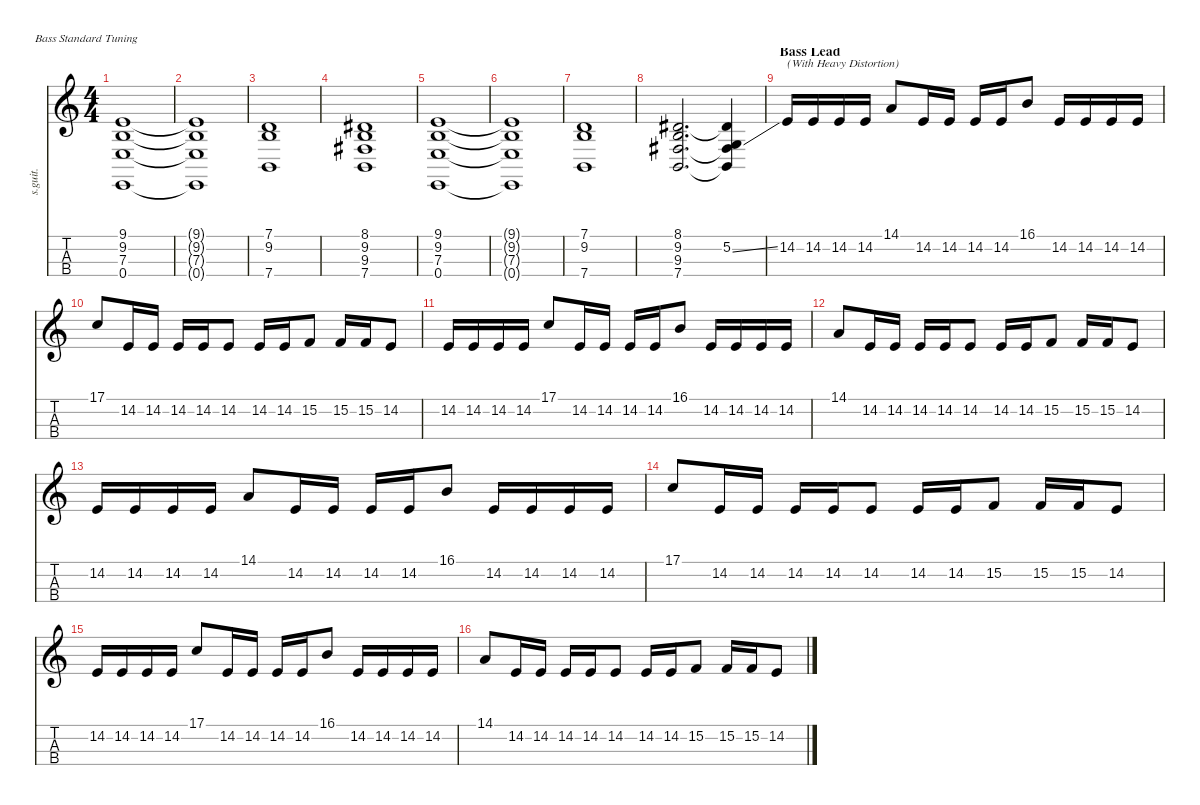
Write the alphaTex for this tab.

\defaultSystemsLayout 4
\hideDynamics
\bracketExtendMode nobrackets
\track ("Bass Distortion Effect I" "s.guit.") {instrument distortionguitar}
\staff {score tabs}
\tuning (G2 D2 A1 E1)
\ts (4 4)
\tempo (130 hide)
\clef g2
\ks c
(9.1 9.2 7.3 0.4).1{lyrics (0 "") lyrics (1 "") lyrics (2 "") lyrics (3 "") lyrics (4 "") dy f} |
(9.1{t} 9.2{t} 7.3{t} 0.4{t}).1{lyrics (0 "") lyrics (1 "") lyrics (2 "") lyrics (3 "") lyrics (4 "")} |
(7.1 9.2 7.4).1{lyrics (0 "") lyrics (1 "") lyrics (2 "") lyrics (3 "") lyrics (4 "")} |
(8.1{acc #} 9.2 9.3{acc #} 7.4).1{lyrics (0 "") lyrics (1 "") lyrics (2 "") lyrics (3 "") lyrics (4 "")} |
(9.1 9.2 7.3 0.4).1{lyrics (0 "") lyrics (1 "") lyrics (2 "") lyrics (3 "") lyrics (4 "")} |
(9.1{t} 9.2{t} 7.3{t} 0.4{t}).1{lyrics (0 "") lyrics (1 "") lyrics (2 "") lyrics (3 "") lyrics (4 "")} |
(7.1 9.2 7.4).1{lyrics (0 "") lyrics (1 "") lyrics (2 "") lyrics (3 "") lyrics (4 "")} |
(8.1{acc #} 9.2 9.3{acc #} 7.4).2{d lyrics (0 "") lyrics (1 "") lyrics (2 "") lyrics (3 "") lyrics (4 "")} (8.1{t acc #} 5.2{ss} 9.3{t acc #} 7.4{t}).4{lyrics (0 "") lyrics (1 "") lyrics (2 "") lyrics (3 "") lyrics (4 "")} |
\section ("" "Bass Lead")
14.2.16{txt "(With Heavy Distortion)" lyrics (0 "") lyrics (1 "") lyrics (2 "") lyrics (3 "") lyrics (4 "")} 14.2.16{lyrics (0 "") lyrics (1 "") lyrics (2 "") lyrics (3 "") lyrics (4 "")} 14.2.16{lyrics (0 "") lyrics (1 "") lyrics (2 "") lyrics (3 "") lyrics (4 "")} 14.2.16{lyrics (0 "") lyrics (1 "") lyrics (2 "") lyrics (3 "") lyrics (4 "")} 14.1.8{lyrics (0 "") lyrics (1 "") lyrics (2 "") lyrics (3 "") lyrics (4 "")} 14.2.16{lyrics (0 "") lyrics (1 "") lyrics (2 "") lyrics (3 "") lyrics (4 "")} 14.2.16{lyrics (0 "") lyrics (1 "") lyrics (2 "") lyrics (3 "") lyrics (4 "")} 14.2.16{lyrics (0 "") lyrics (1 "") lyrics (2 "") lyrics (3 "") lyrics (4 "")} 14.2.16{lyrics (0 "") lyrics (1 "") lyrics (2 "") lyrics (3 "") lyrics (4 "")} 16.1.8{lyrics (0 "") lyrics (1 "") lyrics (2 "") lyrics (3 "") lyrics (4 "")} 14.2.16{lyrics (0 "") lyrics (1 "") lyrics (2 "") lyrics (3 "") lyrics (4 "")} 14.2.16{lyrics (0 "") lyrics (1 "") lyrics (2 "") lyrics (3 "") lyrics (4 "")} 14.2.16{lyrics (0 "") lyrics (1 "") lyrics (2 "") lyrics (3 "") lyrics (4 "")} 14.2.16{lyrics (0 "") lyrics (1 "") lyrics (2 "") lyrics (3 "") lyrics (4 "")} |
17.1.8{lyrics (0 "") lyrics (1 "") lyrics (2 "") lyrics (3 "") lyrics (4 "")} 14.2.16{lyrics (0 "") lyrics (1 "") lyrics (2 "") lyrics (3 "") lyrics (4 "")} 14.2.16{lyrics (0 "") lyrics (1 "") lyrics (2 "") lyrics (3 "") lyrics (4 "")} 14.2.16{lyrics (0 "") lyrics (1 "") lyrics (2 "") lyrics (3 "") lyrics (4 "")} 14.2.16{lyrics (0 "") lyrics (1 "") lyrics (2 "") lyrics (3 "") lyrics (4 "")} 14.2.8{lyrics (0 "") lyrics (1 "") lyrics (2 "") lyrics (3 "") lyrics (4 "")} 14.2.16{lyrics (0 "") lyrics (1 "") lyrics (2 "") lyrics (3 "") lyrics (4 "")} 14.2.16{lyrics (0 "") lyrics (1 "") lyrics (2 "") lyrics (3 "") lyrics (4 "")} 15.2.8{lyrics (0 "") lyrics (1 "") lyrics (2 "") lyrics (3 "") lyrics (4 "")} 15.2.16{lyrics (0 "") lyrics (1 "") lyrics (2 "") lyrics (3 "") lyrics (4 "")} 15.2.16{lyrics (0 "") lyrics (1 "") lyrics (2 "") lyrics (3 "") lyrics (4 "")} 14.2.8{lyrics (0 "") lyrics (1 "") lyrics (2 "") lyrics (3 "") lyrics (4 "")} |
14.2.16{lyrics (0 "") lyrics (1 "") lyrics (2 "") lyrics (3 "") lyrics (4 "")} 14.2.16{lyrics (0 "") lyrics (1 "") lyrics (2 "") lyrics (3 "") lyrics (4 "")} 14.2.16{lyrics (0 "") lyrics (1 "") lyrics (2 "") lyrics (3 "") lyrics (4 "")} 14.2.16{lyrics (0 "") lyrics (1 "") lyrics (2 "") lyrics (3 "") lyrics (4 "")} 17.1.8{lyrics (0 "") lyrics (1 "") lyrics (2 "") lyrics (3 "") lyrics (4 "")} 14.2.16{lyrics (0 "") lyrics (1 "") lyrics (2 "") lyrics (3 "") lyrics (4 "")} 14.2.16{lyrics (0 "") lyrics (1 "") lyrics (2 "") lyrics (3 "") lyrics (4 "")} 14.2.16{lyrics (0 "") lyrics (1 "") lyrics (2 "") lyrics (3 "") lyrics (4 "")} 14.2.16{lyrics (0 "") lyrics (1 "") lyrics (2 "") lyrics (3 "") lyrics (4 "")} 16.1.8{lyrics (0 "") lyrics (1 "") lyrics (2 "") lyrics (3 "") lyrics (4 "")} 14.2.16{lyrics (0 "") lyrics (1 "") lyrics (2 "") lyrics (3 "") lyrics (4 "")} 14.2.16{lyrics (0 "") lyrics (1 "") lyrics (2 "") lyrics (3 "") lyrics (4 "")} 14.2.16{lyrics (0 "") lyrics (1 "") lyrics (2 "") lyrics (3 "") lyrics (4 "")} 14.2.16{lyrics (0 "") lyrics (1 "") lyrics (2 "") lyrics (3 "") lyrics (4 "")} |
14.1.8{lyrics (0 "") lyrics (1 "") lyrics (2 "") lyrics (3 "") lyrics (4 "")} 14.2.16{lyrics (0 "") lyrics (1 "") lyrics (2 "") lyrics (3 "") lyrics (4 "")} 14.2.16{lyrics (0 "") lyrics (1 "") lyrics (2 "") lyrics (3 "") lyrics (4 "")} 14.2.16{lyrics (0 "") lyrics (1 "") lyrics (2 "") lyrics (3 "") lyrics (4 "")} 14.2.16{lyrics (0 "") lyrics (1 "") lyrics (2 "") lyrics (3 "") lyrics (4 "")} 14.2.8{lyrics (0 "") lyrics (1 "") lyrics (2 "") lyrics (3 "") lyrics (4 "")} 14.2.16{lyrics (0 "") lyrics (1 "") lyrics (2 "") lyrics (3 "") lyrics (4 "")} 14.2.16{lyrics (0 "") lyrics (1 "") lyrics (2 "") lyrics (3 "") lyrics (4 "")} 15.2.8{lyrics (0 "") lyrics (1 "") lyrics (2 "") lyrics (3 "") lyrics (4 "")} 15.2.16{lyrics (0 "") lyrics (1 "") lyrics (2 "") lyrics (3 "") lyrics (4 "")} 15.2.16{lyrics (0 "") lyrics (1 "") lyrics (2 "") lyrics (3 "") lyrics (4 "")} 14.2.8{lyrics (0 "") lyrics (1 "") lyrics (2 "") lyrics (3 "") lyrics (4 "")} |
14.2.16{lyrics (0 "") lyrics (1 "") lyrics (2 "") lyrics (3 "") lyrics (4 "")} 14.2.16{lyrics (0 "") lyrics (1 "") lyrics (2 "") lyrics (3 "") lyrics (4 "")} 14.2.16{lyrics (0 "") lyrics (1 "") lyrics (2 "") lyrics (3 "") lyrics (4 "")} 14.2.16{lyrics (0 "") lyrics (1 "") lyrics (2 "") lyrics (3 "") lyrics (4 "")} 14.1.8{lyrics (0 "") lyrics (1 "") lyrics (2 "") lyrics (3 "") lyrics (4 "")} 14.2.16{lyrics (0 "") lyrics (1 "") lyrics (2 "") lyrics (3 "") lyrics (4 "")} 14.2.16{lyrics (0 "") lyrics (1 "") lyrics (2 "") lyrics (3 "") lyrics (4 "")} 14.2.16{lyrics (0 "") lyrics (1 "") lyrics (2 "") lyrics (3 "") lyrics (4 "")} 14.2.16{lyrics (0 "") lyrics (1 "") lyrics (2 "") lyrics (3 "") lyrics (4 "")} 16.1.8{lyrics (0 "") lyrics (1 "") lyrics (2 "") lyrics (3 "") lyrics (4 "")} 14.2.16{lyrics (0 "") lyrics (1 "") lyrics (2 "") lyrics (3 "") lyrics (4 "")} 14.2.16{lyrics (0 "") lyrics (1 "") lyrics (2 "") lyrics (3 "") lyrics (4 "")} 14.2.16{lyrics (0 "") lyrics (1 "") lyrics (2 "") lyrics (3 "") lyrics (4 "")} 14.2.16{lyrics (0 "") lyrics (1 "") lyrics (2 "") lyrics (3 "") lyrics (4 "")} |
17.1.8{lyrics (0 "") lyrics (1 "") lyrics (2 "") lyrics (3 "") lyrics (4 "")} 14.2.16{lyrics (0 "") lyrics (1 "") lyrics (2 "") lyrics (3 "") lyrics (4 "")} 14.2.16{lyrics (0 "") lyrics (1 "") lyrics (2 "") lyrics (3 "") lyrics (4 "")} 14.2.16{lyrics (0 "") lyrics (1 "") lyrics (2 "") lyrics (3 "") lyrics (4 "")} 14.2.16{lyrics (0 "") lyrics (1 "") lyrics (2 "") lyrics (3 "") lyrics (4 "")} 14.2.8{lyrics (0 "") lyrics (1 "") lyrics (2 "") lyrics (3 "") lyrics (4 "")} 14.2.16{lyrics (0 "") lyrics (1 "") lyrics (2 "") lyrics (3 "") lyrics (4 "")} 14.2.16{lyrics (0 "") lyrics (1 "") lyrics (2 "") lyrics (3 "") lyrics (4 "")} 15.2.8{lyrics (0 "") lyrics (1 "") lyrics (2 "") lyrics (3 "") lyrics (4 "")} 15.2.16{lyrics (0 "") lyrics (1 "") lyrics (2 "") lyrics (3 "") lyrics (4 "")} 15.2.16{lyrics (0 "") lyrics (1 "") lyrics (2 "") lyrics (3 "") lyrics (4 "")} 14.2.8{lyrics (0 "") lyrics (1 "") lyrics (2 "") lyrics (3 "") lyrics (4 "")} |
14.2.16{lyrics (0 "") lyrics (1 "") lyrics (2 "") lyrics (3 "") lyrics (4 "")} 14.2.16{lyrics (0 "") lyrics (1 "") lyrics (2 "") lyrics (3 "") lyrics (4 "")} 14.2.16{lyrics (0 "") lyrics (1 "") lyrics (2 "") lyrics (3 "") lyrics (4 "")} 14.2.16{lyrics (0 "") lyrics (1 "") lyrics (2 "") lyrics (3 "") lyrics (4 "")} 17.1.8{lyrics (0 "") lyrics (1 "") lyrics (2 "") lyrics (3 "") lyrics (4 "")} 14.2.16{lyrics (0 "") lyrics (1 "") lyrics (2 "") lyrics (3 "") lyrics (4 "")} 14.2.16{lyrics (0 "") lyrics (1 "") lyrics (2 "") lyrics (3 "") lyrics (4 "")} 14.2.16{lyrics (0 "") lyrics (1 "") lyrics (2 "") lyrics (3 "") lyrics (4 "")} 14.2.16{lyrics (0 "") lyrics (1 "") lyrics (2 "") lyrics (3 "") lyrics (4 "")} 16.1.8{lyrics (0 "") lyrics (1 "") lyrics (2 "") lyrics (3 "") lyrics (4 "")} 14.2.16{lyrics (0 "") lyrics (1 "") lyrics (2 "") lyrics (3 "") lyrics (4 "")} 14.2.16{lyrics (0 "") lyrics (1 "") lyrics (2 "") lyrics (3 "") lyrics (4 "")} 14.2.16{lyrics (0 "") lyrics (1 "") lyrics (2 "") lyrics (3 "") lyrics (4 "")} 14.2.16{lyrics (0 "") lyrics (1 "") lyrics (2 "") lyrics (3 "") lyrics (4 "")} |
14.1.8{lyrics (0 "") lyrics (1 "") lyrics (2 "") lyrics (3 "") lyrics (4 "")} 14.2.16{lyrics (0 "") lyrics (1 "") lyrics (2 "") lyrics (3 "") lyrics (4 "")} 14.2.16{lyrics (0 "") lyrics (1 "") lyrics (2 "") lyrics (3 "") lyrics (4 "")} 14.2.16{lyrics (0 "") lyrics (1 "") lyrics (2 "") lyrics (3 "") lyrics (4 "")} 14.2.16{lyrics (0 "") lyrics (1 "") lyrics (2 "") lyrics (3 "") lyrics (4 "")} 14.2.8{lyrics (0 "") lyrics (1 "") lyrics (2 "") lyrics (3 "") lyrics (4 "")} 14.2.16{lyrics (0 "") lyrics (1 "") lyrics (2 "") lyrics (3 "") lyrics (4 "")} 14.2.16{lyrics (0 "") lyrics (1 "") lyrics (2 "") lyrics (3 "") lyrics (4 "")} 15.2.8{lyrics (0 "") lyrics (1 "") lyrics (2 "") lyrics (3 "") lyrics (4 "")} 15.2.16{lyrics (0 "") lyrics (1 "") lyrics (2 "") lyrics (3 "") lyrics (4 "")} 15.2.16{lyrics (0 "") lyrics (1 "") lyrics (2 "") lyrics (3 "") lyrics (4 "")} 14.2.8{lyrics (0 "") lyrics (1 "") lyrics (2 "") lyrics (3 "") lyrics (4 "")}
